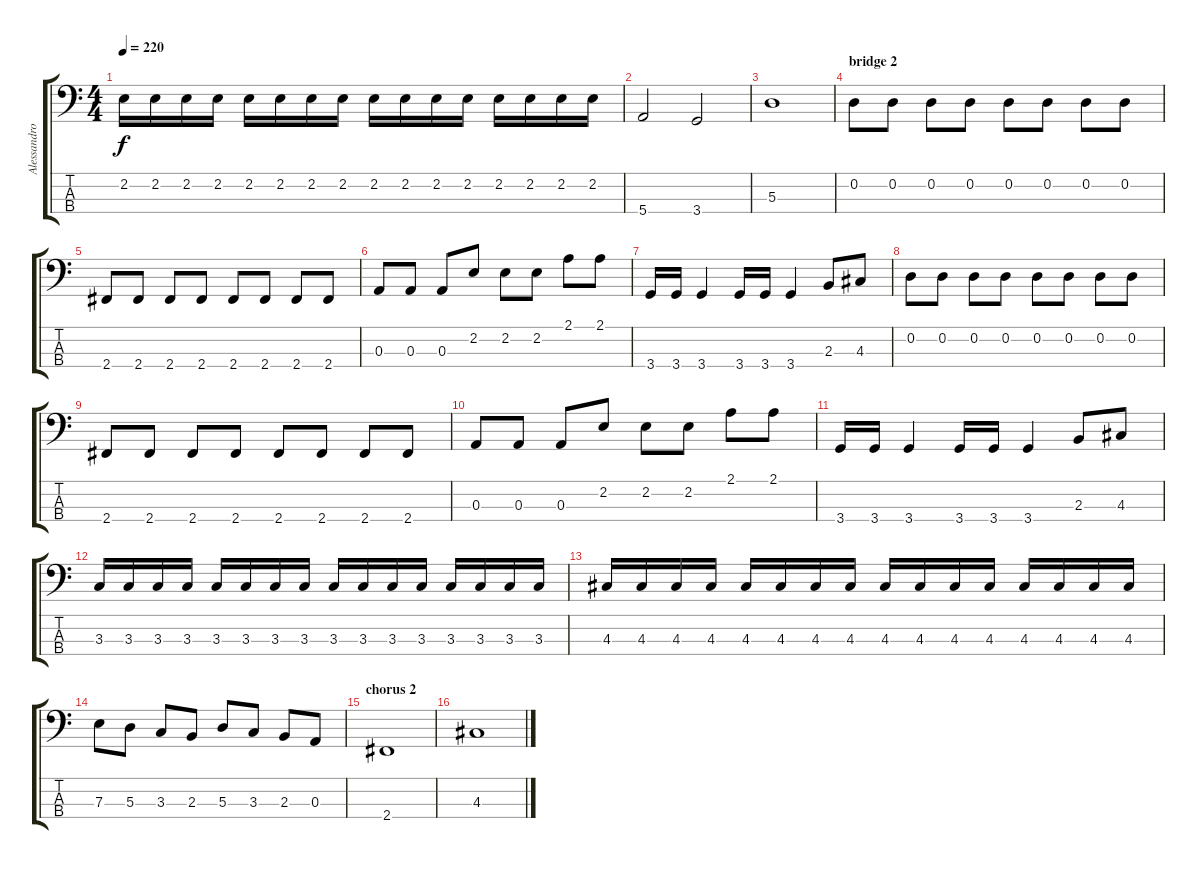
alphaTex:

\track ("Alessandro Lotta" "Alessandro") {instrument electricbassfinger}
\staff {score tabs}
\tuning (G2 D2 A1 E1) {hide}
\ts (4 4)
\tempo 220
\clef f4
\ks c
2.2.16{dy f} 2.2.16 2.2.16 2.2.16 2.2.16 2.2.16 2.2.16 2.2.16 2.2.16 2.2.16 2.2.16 2.2.16 2.2.16 2.2.16 2.2.16 2.2.16 |
5.4.2 3.4.2 |
5.3.1 |
\section ("" "bridge 2")
0.2.8 0.2.8 0.2.8 0.2.8 0.2.8 0.2.8 0.2.8 0.2.8 |
2.4.8 2.4.8 2.4.8 2.4.8 2.4.8 2.4.8 2.4.8 2.4.8 |
0.3.8 0.3.8 0.3.8 2.2.8 2.2.8 2.2.8 2.1.8 2.1.8 |
3.4.16 3.4.16 3.4.4 3.4.16 3.4.16 3.4.4 2.3.8 4.3.8 |
0.2.8 0.2.8 0.2.8 0.2.8 0.2.8 0.2.8 0.2.8 0.2.8 |
2.4.8 2.4.8 2.4.8 2.4.8 2.4.8 2.4.8 2.4.8 2.4.8 |
0.3.8 0.3.8 0.3.8 2.2.8 2.2.8 2.2.8 2.1.8 2.1.8 |
3.4.16 3.4.16 3.4.4 3.4.16 3.4.16 3.4.4 2.3.8 4.3.8 |
3.3.16 3.3.16 3.3.16 3.3.16 3.3.16 3.3.16 3.3.16 3.3.16 3.3.16 3.3.16 3.3.16 3.3.16 3.3.16 3.3.16 3.3.16 3.3.16 |
4.3.16 4.3.16 4.3.16 4.3.16 4.3.16 4.3.16 4.3.16 4.3.16 4.3.16 4.3.16 4.3.16 4.3.16 4.3.16 4.3.16 4.3.16 4.3.16 |
7.3.8 5.3.8 3.3.8 2.3.8 5.3.8 3.3.8 2.3.8 0.3.8 |
\section ("" "chorus 2")
2.4.1 |
4.3.1
